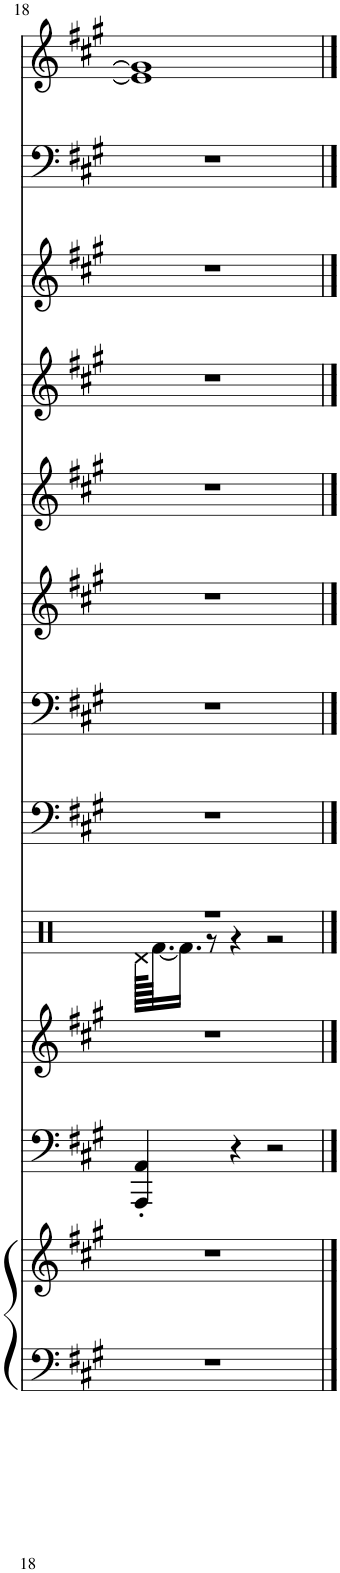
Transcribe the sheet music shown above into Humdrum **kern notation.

**kern	**kern	**kern	**kern	**kern	**kern	**kern	**kern	**kern	**kern	**kern	**kern	**kern
*part12	*part12	*part11	*part10	*part9	*part8	*part7	*part6	*part5	*part4	*part3	*part2	*part1
*staff13	*staff12	*staff11	*staff10	*staff9	*staff8	*staff7	*staff6	*staff5	*staff4	*staff3	*staff2	*staff1
*I"Bright Piano	*	*I"Taiko Drum	*I"Saw Wave	*I"Percussion	*I"Synth Bass 2	*I"Synth Bass 1	*I"Choir Aahs	*I"Voice Oohs	*I"Tenor Sax	*I"Polysynth Pad	*I"Bass Lead	*I"Syn.Strings 1, Boom Clap
*I'Pno	*	*	*	*I'Perc	*	*	*I'Ch	*I'V	*I'T Sax	*	*	*I'Str
!!LO:PB:g=z
*clefF4	*clefG2	*clefF4	*clefG2	*clefX	*clefF4	*clefF4	*clefG2	*clefG2	*clefG2	*clefG2	*clefF4	*clefG2
*	*	*	*	*	*	*	*	*	*Trd8c14	*	*	*
*k[f#c#g#]	*k[f#c#g#]	*k[f#c#g#]	*k[f#c#g#]	*k[]	*k[f#c#g#]	*k[f#c#g#]	*k[f#c#g#]	*k[f#c#g#]	*k[f#c#g#]	*k[f#c#g#]	*k[f#c#g#]	*k[f#c#g#]
*M4/4	*M4/4	*M4/4	*M4/4	*M4/4	*M4/4	*M4/4	*M4/4	*M4/4	*M4/4	*M4/4	*M4/4	*M4/4
=18	=18	=18	=18	=18	=18	=18	=18	=18	=18	=18	=18	=18
*	*	*	*	*^	*	*	*	*	*	*	*	*
1r	1r	4AAA/' 4AA/'	1r	1r	128Rd\KLLLL	1r	1r	1r	1r	1r	1r	1r	1e] 1g#]
.	.	.	.	.	[64.Rf\JJ	.	.	.	.	.	.	.	.
.	.	.	.	.	16.Rf\JJ]	.	.	.	.	.	.	.	.
.	.	.	.	.	8r	.	.	.	.	.	.	.	.
.	.	4r	.	.	4r	.	.	.	.	.	.	.	.
.	.	2r	.	.	2r	.	.	.	.	.	.	.	.
*	*	*	*	*v	*v	*	*	*	*	*	*	*	*
==	==	==	==	==	==	==	==	==	==	==	==	==
*-	*-	*-	*-	*-	*-	*-	*-	*-	*-	*-	*-	*-
